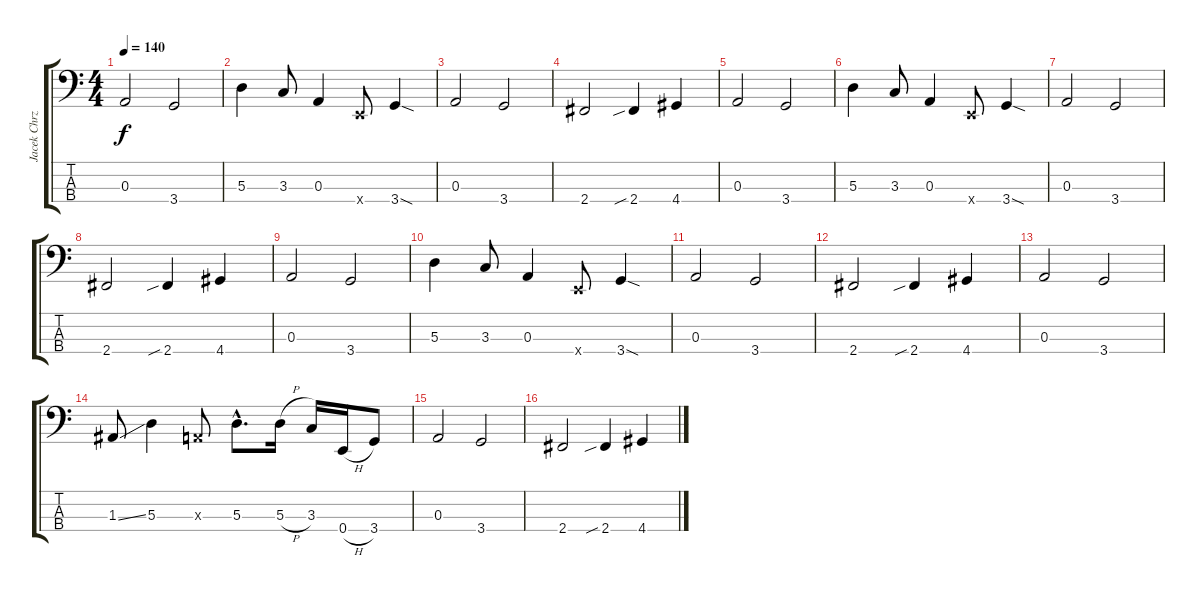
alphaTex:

\track ("Jacek Chrzanowski (Bas)" "Jacek Chrz") {instrument electricbassfinger}
\staff {score tabs}
\tuning (G2 D2 A1 E1) {hide}
\ts (4 4)
\tempo 140
\clef f4
\ks c
0.3.2{dy f} 3.4.2 |
5.3.4 3.3.8 0.3.4 0.4{x}.8 3.4{sod}.4 |
0.3.2 3.4.2 |
2.4.2 2.4{sib}.4 4.4.4 |
0.3.2 3.4.2 |
5.3.4 3.3.8 0.3.4 0.4{x}.8 3.4{sod}.4 |
0.3.2 3.4.2 |
2.4.2 2.4{sib}.4 4.4.4 |
0.3.2 3.4.2 |
5.3.4 3.3.8 0.3.4 0.4{x}.8 3.4{sod}.4 |
0.3.2 3.4.2 |
2.4.2 2.4{sib}.4 4.4.4 |
0.3.2 3.4.2 |
1.3{ss}.8 5.3.4 0.3{x}.8 5.3{hac}.8{d} 5.3{h}.16 3.3.16 0.4{h}.16 3.4.8 |
0.3.2 3.4.2 |
2.4.2 2.4{sib}.4 4.4.4
